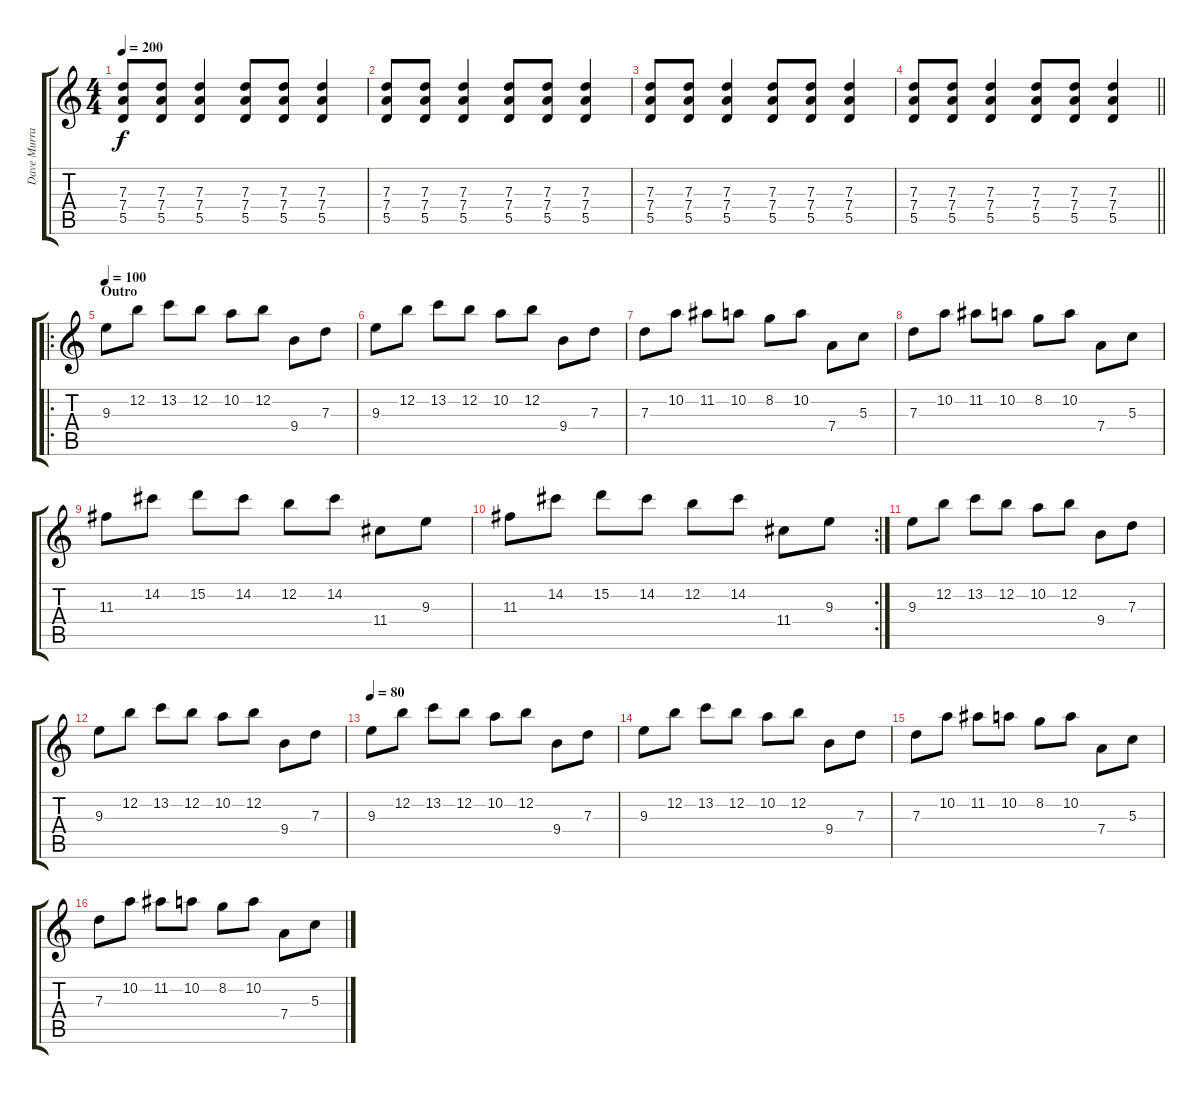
\track ("Dave Murray" "Dave Murra") {instrument distortionguitar}
\staff {score tabs}
\tuning (E4 B3 G3 D3 A2 E2) {hide}
\ts (4 4)
\tempo 200
\clef g2
\ks c
(7.3 7.4 5.5).8{dy f} (7.3 7.4 5.5).8 (7.3 7.4 5.5).4 (7.3 7.4 5.5).8 (7.3 7.4 5.5).8 (7.3 7.4 5.5).4 |
(7.3 7.4 5.5).8 (7.3 7.4 5.5).8 (7.3 7.4 5.5).4 (7.3 7.4 5.5).8 (7.3 7.4 5.5).8 (7.3 7.4 5.5).4 |
(7.3 7.4 5.5).8 (7.3 7.4 5.5).8 (7.3 7.4 5.5).4 (7.3 7.4 5.5).8 (7.3 7.4 5.5).8 (7.3 7.4 5.5).4 |
\barLineRight lightlight
(7.3 7.4 5.5).8 (7.3 7.4 5.5).8 (7.3 7.4 5.5).4 (7.3 7.4 5.5).8 (7.3 7.4 5.5).8 (7.3 7.4 5.5).4 |
\ro
\section ("" "Outro")
\tempo 100
9.3.8 12.2.8 13.2.8 12.2.8 10.2.8 12.2.8 9.4.8 7.3.8 |
9.3.8 12.2.8 13.2.8 12.2.8 10.2.8 12.2.8 9.4.8 7.3.8 |
7.3.8 10.2.8 11.2.8 10.2.8 8.2.8 10.2.8 7.4.8 5.3.8 |
7.3.8 10.2.8 11.2.8 10.2.8 8.2.8 10.2.8 7.4.8 5.3.8 |
11.3.8 14.2.8 15.2.8 14.2.8 12.2.8 14.2.8 11.4.8 9.3.8 |
\rc 2
11.3.8 14.2.8 15.2.8 14.2.8 12.2.8 14.2.8 11.4.8 9.3.8 |
9.3.8 12.2.8 13.2.8 12.2.8 10.2.8 12.2.8 9.4.8 7.3.8 |
9.3.8 12.2.8 13.2.8 12.2.8 10.2.8 12.2.8 9.4.8 7.3.8 |
\tempo 80
9.3.8 12.2.8 13.2.8 12.2.8 10.2.8 12.2.8 9.4.8 7.3.8 |
9.3.8 12.2.8 13.2.8 12.2.8 10.2.8 12.2.8 9.4.8 7.3.8 |
7.3.8 10.2.8 11.2.8 10.2.8 8.2.8 10.2.8 7.4.8 5.3.8 |
7.3.8 10.2.8 11.2.8 10.2.8 8.2.8 10.2.8 7.4.8 5.3.8
